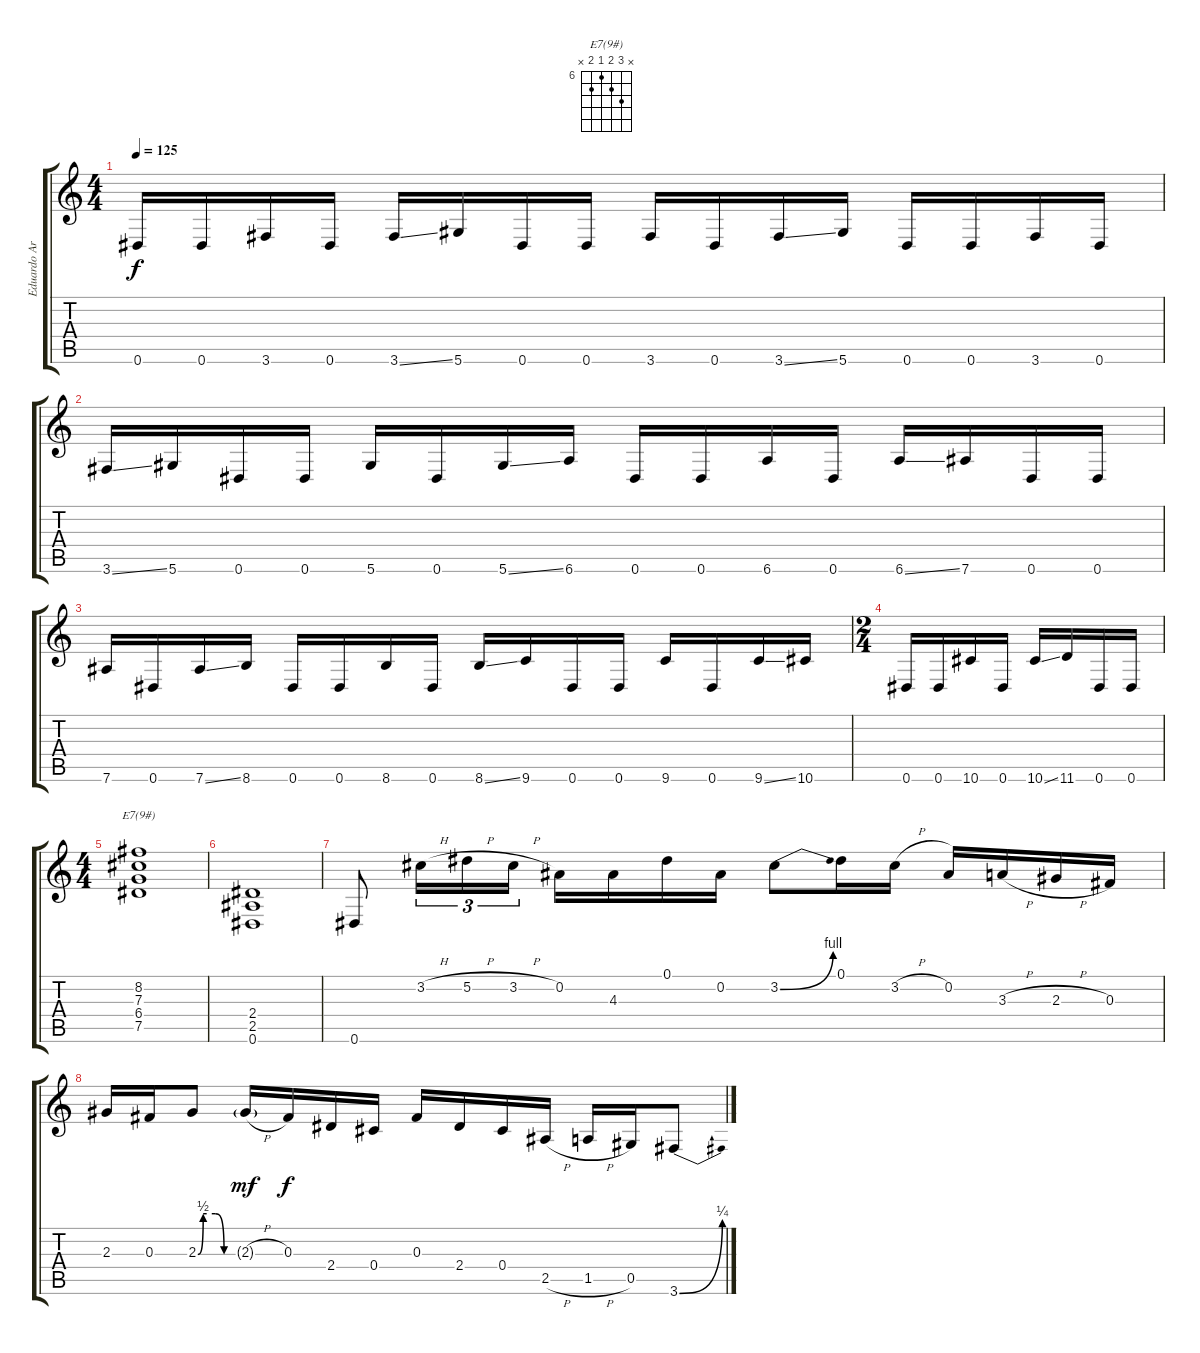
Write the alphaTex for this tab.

\track ("Eduardo Ardanuy" "Eduardo Ar") {instrument overdrivenguitar}
\staff {score tabs}
\tuning (Eb4 Bb3 Gb3 Db3 Ab2 Eb2) {hide}
\chord ("E7(9#)" x 8 7 6 7 x) {firstfret 6}
\ts (4 4)
\tempo 125
\clef g2
\ks c
0.6.16{dy f} 0.6.16 3.6.16 0.6.16 3.6{ss}.16 5.6.16 0.6.16 0.6.16 3.6.16 0.6.16 3.6{ss}.16 5.6.16 0.6.16 0.6.16 3.6.16 0.6.16 |
3.6{ss}.16 5.6.16 0.6.16 0.6.16 5.6.16 0.6.16 5.6{ss}.16 6.6.16 0.6.16 0.6.16 6.6.16 0.6.16 6.6{ss}.16 7.6.16 0.6.16 0.6.16 |
7.6.16 0.6.16 7.6{ss}.16 8.6.16 0.6.16 0.6.16 8.6.16 0.6.16 8.6{ss}.16 9.6.16 0.6.16 0.6.16 9.6.16 0.6.16 9.6{ss}.16 10.6.16 |
\ts (2 4)
0.6.16 0.6.16 10.6.16 0.6.16 10.6{ss}.16 11.6.16 0.6.16 0.6.16 |
\ts (4 4)
(8.2 7.3 6.4 7.5).1{ch "E7(9#)"} |
(2.4 2.5 0.6).1 |
0.6.8 3.2{h}.16{tu (3 2)} 5.2{h}.16{tu (3 2)} 3.2{h}.16{tu (3 2)} 0.2.16 4.3.16 0.1.16 0.2.16 3.2{be (bend 0 0 60 4)}.8 0.1.16 3.2{h}.16 0.2.16 3.3{h}.16 2.3{h}.16 0.3.16 |
2.3.16 0.3.16 2.3{be (custom 0 0 9 2 15 2 30 2 45 0 60 0)}.8 2.3{h g}.16{dy mf} 0.3.16{dy f} 2.4.16 0.4.16 0.3.16 2.4.16 0.4.16 2.5{h}.16 1.5{h}.16 0.5.16 3.6{be (bend 0 0 60 1)}.8
